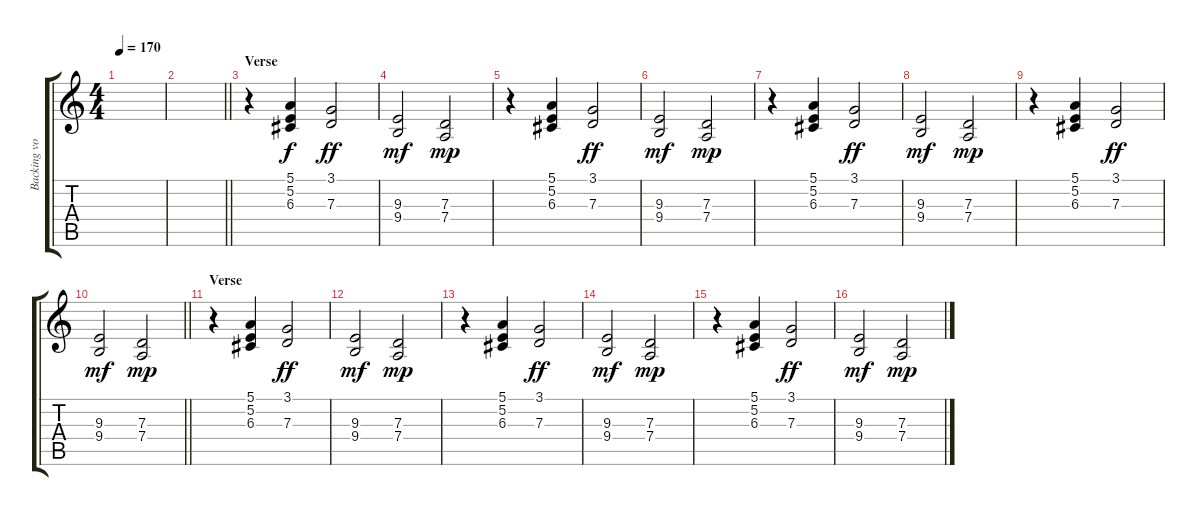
\track ("Backing vocals" "Backing vo") {instrument lead6voice}
\staff {score tabs}
\tuning (E4 B3 G3 D3 A2 E2) {hide}
\ts (4 4)
\tempo 170
\clef g2
\ks c
|
\barLineRight lightlight
|
\section ("" "Verse")
r.4 (5.1 5.2 6.3).4 (3.1 7.3).2{dy ff} |
(9.3 9.4).2{dy mf} (7.3 7.4).2{dy mp} |
r.4 (5.1 5.2 6.3).4 (3.1 7.3).2{dy ff} |
(9.3 9.4).2{dy mf} (7.3 7.4).2{dy mp} |
r.4 (5.1 5.2 6.3).4 (3.1 7.3).2{dy ff} |
(9.3 9.4).2{dy mf} (7.3 7.4).2{dy mp} |
r.4 (5.1 5.2 6.3).4 (3.1 7.3).2{dy ff} |
\barLineRight lightlight
(9.3 9.4).2{dy mf} (7.3 7.4).2{dy mp} |
\section ("" "Verse")
r.4 (5.1 5.2 6.3).4 (3.1 7.3).2{dy ff} |
(9.3 9.4).2{dy mf} (7.3 7.4).2{dy mp} |
r.4 (5.1 5.2 6.3).4 (3.1 7.3).2{dy ff} |
(9.3 9.4).2{dy mf} (7.3 7.4).2{dy mp} |
r.4 (5.1 5.2 6.3).4 (3.1 7.3).2{dy ff} |
(9.3 9.4).2{dy mf} (7.3 7.4).2{dy mp}
